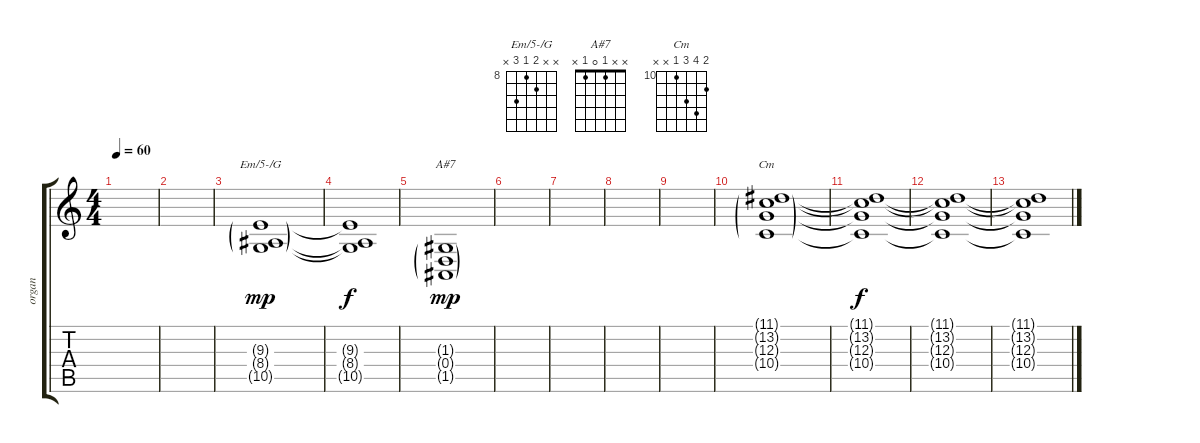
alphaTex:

\track ("organ" "organ") {instrument stringensemble1}
\staff {score tabs}
\tuning (E4 B3 G3 D3 A2 E2) {hide}
\chord ("Em/5-/G" x x 9 8 10 x) {firstfret 8}
\chord ("A#7" x x 1 0 1 x)
\chord ("Cm" 11 13 12 10 x x) {firstfret 10}
\ts (4 4)
\tempo 60
\clef g2
\ks c
|
|
(9.3{g} 8.4{g} 10.5{g}).1{ch "Em/5-/G" dy mp volume 16} |
(9.3{t} 8.4{t} 10.5{t}).1{dy f} |
(1.3{g} 0.4{g} 1.5{g}).1{ch "A#7" dy mp} |
|
|
|
|
(11.1{g} 13.2{g} 12.3{g} 10.4{g}).1{ch "Cm"} |
(11.1{t} 13.2{t} 12.3{t} 10.4{t}).1{dy f} |
(11.1{t} 13.2{t} 12.3{t} 10.4{t}).1 |
(11.1{t} 13.2{t} 12.3{t} 10.4{t}).1
